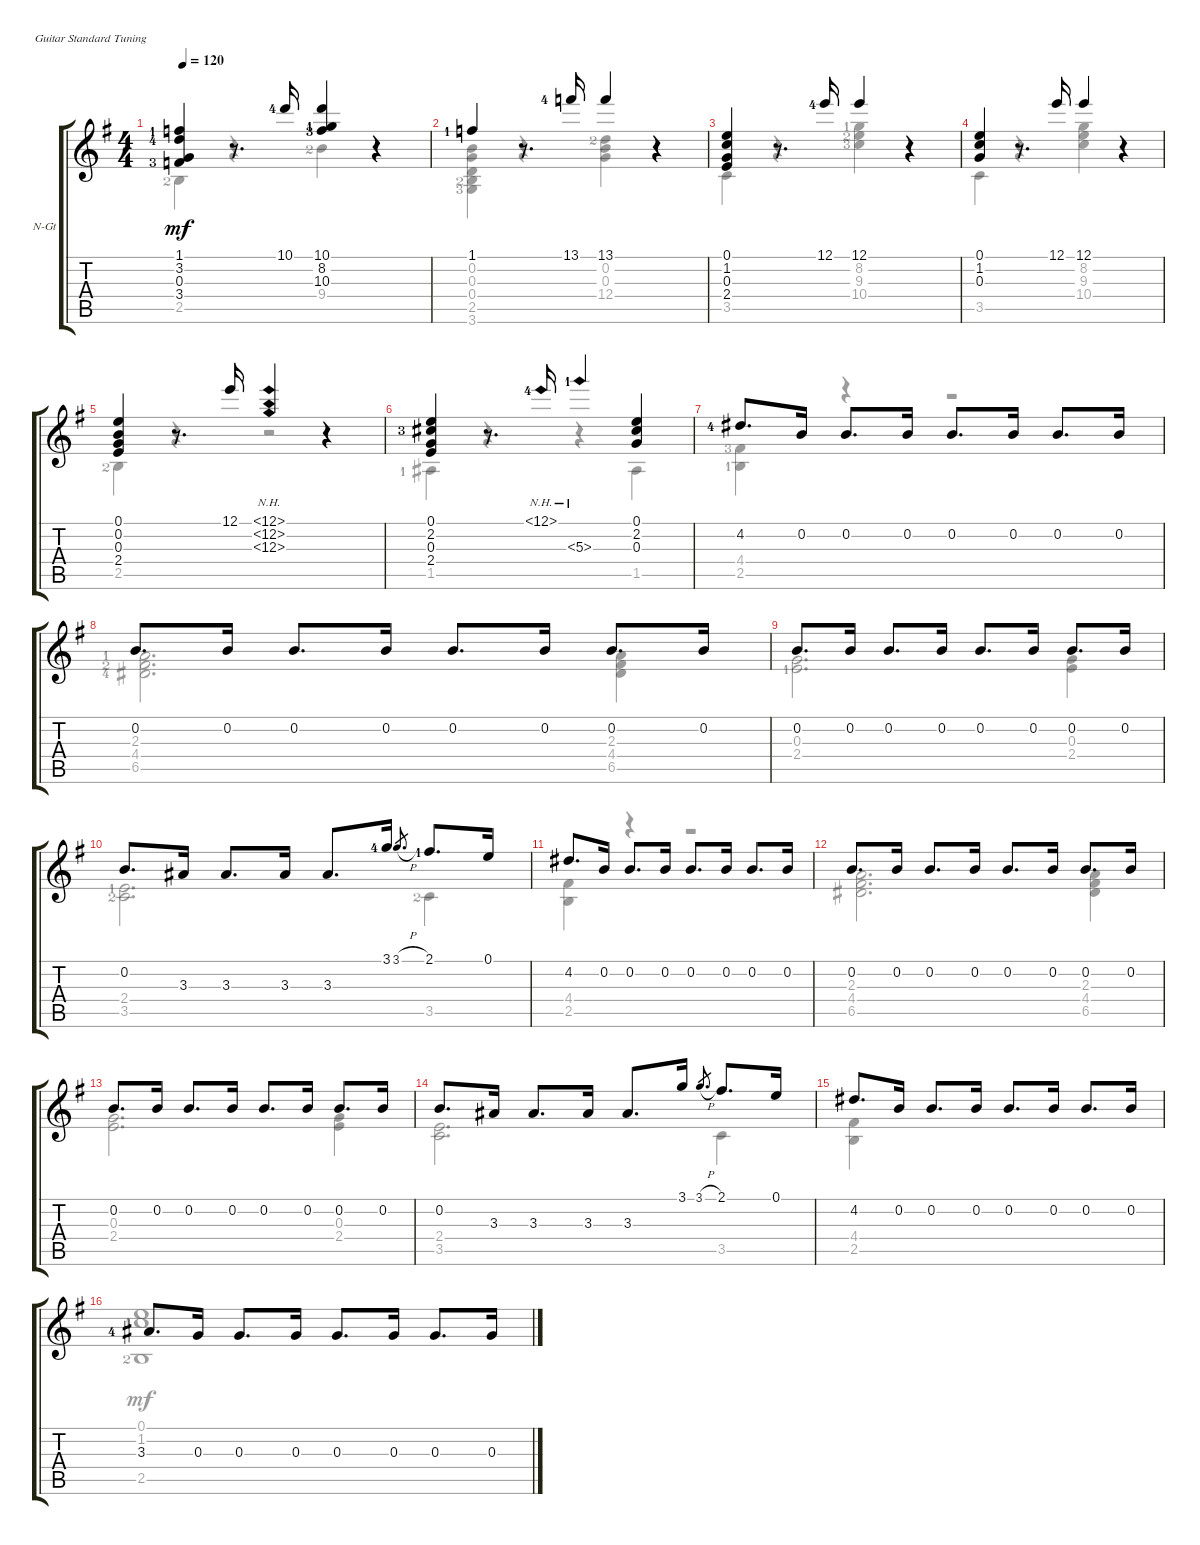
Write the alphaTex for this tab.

\defaultSystemsLayout 4
\bracketExtendMode groupsimilarinstruments
\firstSystemTrackNameOrientation horizontal
\otherSystemsTrackNameOrientation horizontal
\track ("Nylon Guitar" "N-Gt") {instrument acousticguitarnylon}
\staff {score tabs}
\tuning (E4 B3 G3 D3 A2 E2)
\voice
\ts (4 4)
\tempo 120
\clef g2
\scale
0.338384
\ks g
(1.1{lf 2} 3.2{lf 5} 0.3 3.4{lf 4}).4{dy mf} r.8{d} 10.1{lf 5}.16 (10.1 8.2{lf 2} 10.3{lf 4}).4 r.4 |
\scale
0.338384 1.1{lf 2}.4 r.8{d} 13.1{lf 5}.16 13.1.4 r.4 |
\scale
0.323232 (0.1 1.2 0.3 2.4).4 r.8{d} 12.1{lf 5}.16 12.1.4 r.4 |
\scale
0.225166 (0.1 1.2 0.3).4 r.8{d} 12.1.16 12.1.4 r.4 |
\scale
0.315397 (0.1 0.2 0.3 2.4).4 r.8{d} 12.1.16 (12.1{nh} 12.2{nh} 12.3{nh}).4 r.4 |
\scale
0.459437 (0.1 2.2{lf 4} 0.3 2.4).4 r.8{d} 12.1{nh lf 5}.16 5.3{nh lf 2}.4 (0.1 2.2 0.3).4 |
\scale
0.338618 4.2{lf 5}.8{d} 0.2.16 0.2.8{d} 0.2.16 0.2.8{d} 0.2.16 0.2.8{d} 0.2.16 |
\scale
0.338618 0.2.8{d} 0.2.16 0.2.8{d} 0.2.16 0.2.8{d} 0.2.16 0.2.8{d} 0.2.16 |
\scale
0.322763 0.2.8{d} 0.2.16 0.2.8{d} 0.2.16 0.2.8{d} 0.2.16 0.2.8{d} 0.2.16 |
\scale
0.486949 0.2.8{d} 3.3.16 3.3.8{d} 3.3.16 3.3.8{d} 3.1{lf 5}.16 3.1{h}.8{d gr} 2.1{lf 2}.8{d} 0.1.16 |
\scale
0.256526 4.2.8{d} 0.2.16 0.2.8{d} 0.2.16 0.2.8{d} 0.2.16 0.2.8{d} 0.2.16 |
\scale
0.256526 0.2.8{d} 0.2.16 0.2.8{d} 0.2.16 0.2.8{d} 0.2.16 0.2.8{d} 0.2.16 |
\scale
0.29923 0.2.8{d} 0.2.16 0.2.8{d} 0.2.16 0.2.8{d} 0.2.16 0.2.8{d} 0.2.16 |
\scale
0.387239 0.2.8{d} 3.3.16 3.3.8{d} 3.3.16 3.3.8{d} 3.1.16 3.1{h}.8{d gr} 2.1.8{d} 0.1.16 |
\scale
0.313531 4.2.8{d} 0.2.16 0.2.8{d} 0.2.16 0.2.8{d} 0.2.16 0.2.8{d} 0.2.16 |
\scale
0.344788 3.3{lf 5}.8{d} 0.3.16 0.3.8{d} 0.3.16 0.3.8{d} 0.3.16 0.3.8{d} 0.3.16
\voice
\clef g2
\ottava regular
\simile none
\scale
0.338384
\ks g
2.5{lf 3}.4{dy mf} r.4 9.4{lf 3}.4 r.4 |
\scale
0.338384 (0.2 0.3 0.4 2.5{lf 3} 3.6{lf 4}).4 r.4 (12.4{lf 3} 0.3 0.2).4 r.4 |
\scale
0.323232 3.5.4 r.4 (10.4{lf 4} 9.3{lf 3} 8.2{lf 2}).4 r.4 |
\scale
0.225166 3.5.4 r.4 (10.4 9.3 8.2).4 r.4 |
\scale
0.315397 2.5{lf 3}.4 r.4 r.2 |
\scale
0.459437 1.5{lf 2}.4 r.4 r.4 1.5.4 |
\scale
0.338618 (2.5{lf 2} 4.4{lf 4}).4 r.4 r.2 |
\scale
0.338618 (2.3{lf 2} 4.4{lf 3} 6.5{lf 5}).2{d} (6.5 4.4 2.3).4 |
\scale
0.322763 (0.3 2.4{lf 2}).2{d} (2.4 0.3).4 |
\scale
0.486949 (2.4{lf 2} 3.5{lf 3}).2{d} 3.5{lf 3}.4 |
\scale
0.256526 (2.5 4.4).4 r.4 r.2 |
\scale
0.256526 (2.3 4.4 6.5).2{d} (6.5 4.4 2.3).4 |
\scale
0.29923 (0.3 2.4).2{d} (2.4 0.3).4 |
\scale
0.387239 (2.4 3.5).2{d} 3.5.4 |
\scale
0.313531 (4.4 2.5).4 |
\scale
0.344788 2.5{lf 3}.1
\voice
\clef g2
\ottava regular
\simile none
\scale
0.338384
\ks g
|
\scale
0.338384 |
\scale
0.323232 |
\scale
0.225166 |
\scale
0.315397 |
\scale
0.459437 |
\scale
0.338618 |
\scale
0.338618 |
\scale
0.322763 |
\scale
0.486949 |
\scale
0.256526 |
\scale
0.256526 |
\scale
0.29923 |
\scale
0.387239 |
\scale
0.313531 |
\scale
0.344788 (0.1 1.2{lf 2}).1
